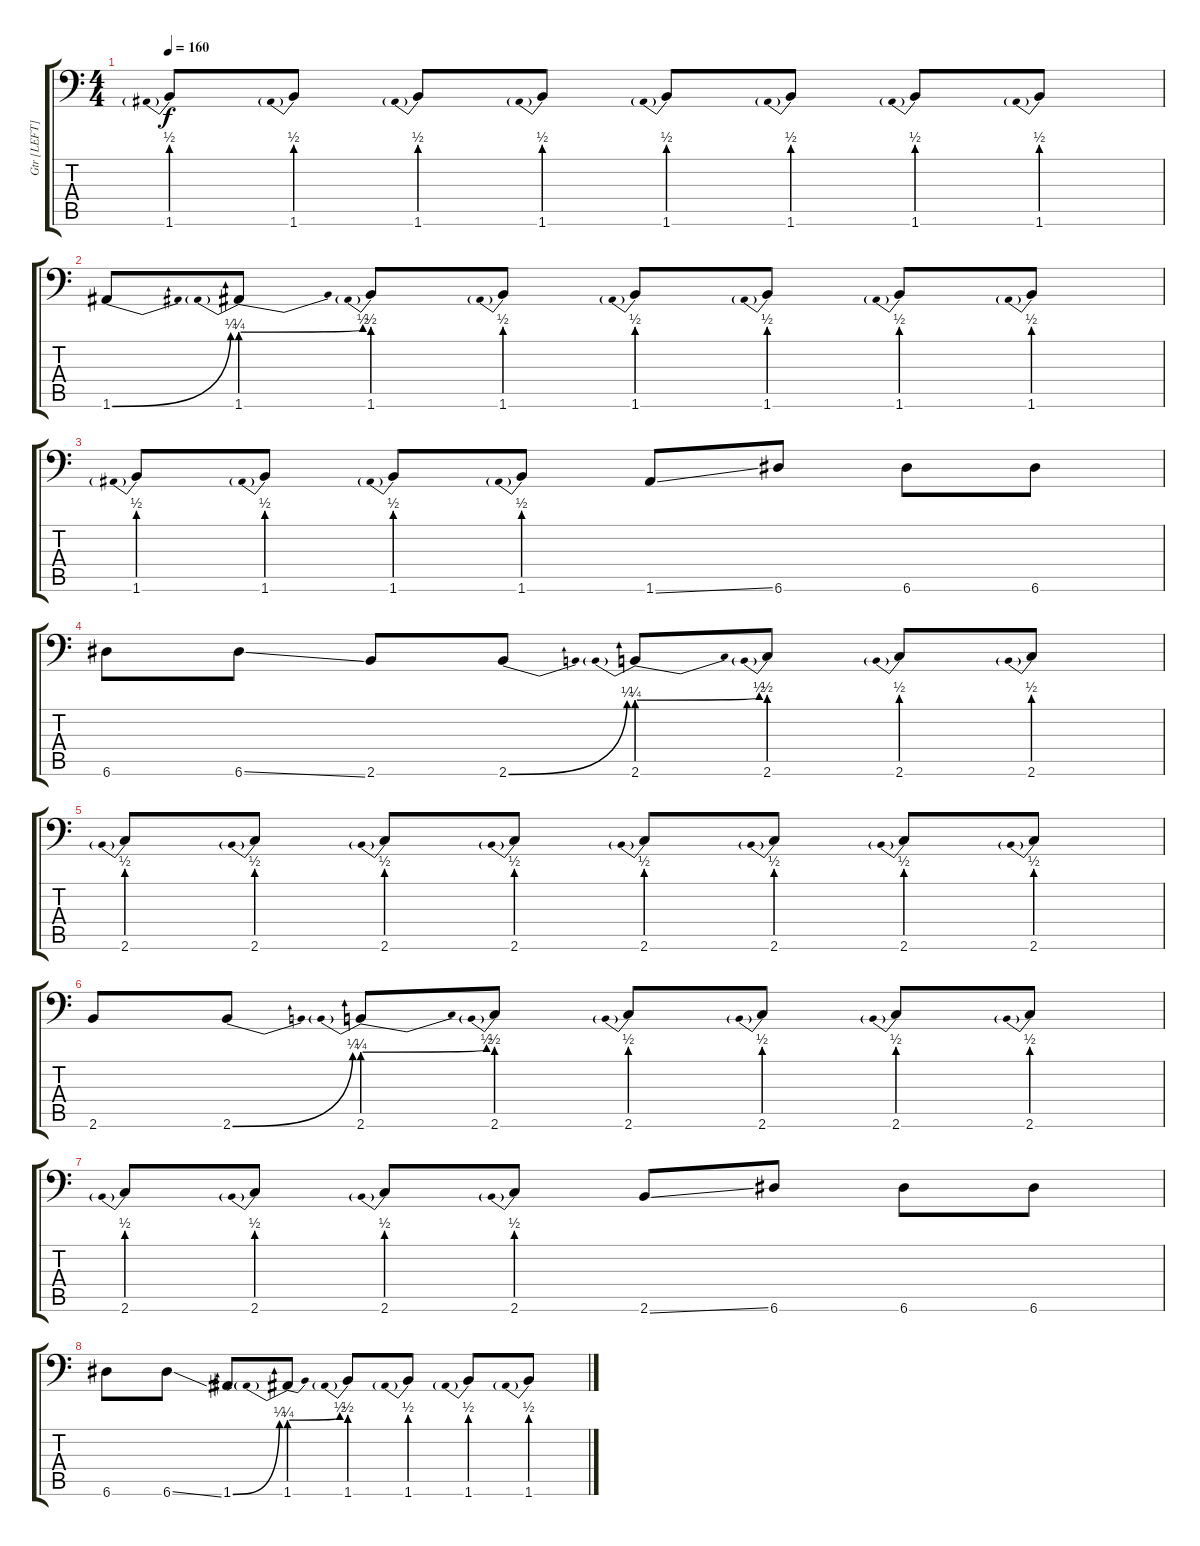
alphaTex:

\track ("Gtr [LEFT]" "Gtr [LEFT]") {instrument distortionguitar}
\staff {score tabs}
\tuning (B3 Gb3 D3 A2 E2 A1) {hide}
\ts (4 4)
\tempo 160
\clef f4
\ks c
1.6{be (prebend 0 2 60 2)}.8{dy f} 1.6{be (prebend 0 2 60 2)}.8 1.6{be (prebend 0 2 60 2)}.8 1.6{be (prebend 0 2 60 2)}.8 1.6{be (prebend 0 2 60 2)}.8 1.6{be (prebend 0 2 60 2)}.8 1.6{be (prebend 0 2 60 2)}.8 1.6{be (prebend 0 2 60 2)}.8 |
1.6{be (bend 0 0 60 1)}.8 1.6{be (prebendbend 0 1 60 2)}.8 1.6{be (prebend 0 2 60 2)}.8 1.6{be (prebend 0 2 60 2)}.8 1.6{be (prebend 0 2 60 2)}.8 1.6{be (prebend 0 2 60 2)}.8 1.6{be (prebend 0 2 60 2)}.8 1.6{be (prebend 0 2 60 2)}.8 |
1.6{be (prebend 0 2 60 2)}.8 1.6{be (prebend 0 2 60 2)}.8 1.6{be (prebend 0 2 60 2)}.8 1.6{be (prebend 0 2 60 2)}.8 1.6{ss}.8 6.6.8 6.6.8 6.6.8 |
6.6.8 6.6{ss}.8 2.6.8 2.6{be (bend 0 0 60 1)}.8 2.6{be (prebendbend 0 1 60 2)}.8 2.6{be (prebend 0 2 60 2)}.8 2.6{be (prebend 0 2 60 2)}.8 2.6{be (prebend 0 2 60 2)}.8 |
2.6{be (prebend 0 2 60 2)}.8 2.6{be (prebend 0 2 60 2)}.8 2.6{be (prebend 0 2 60 2)}.8 2.6{be (prebend 0 2 60 2)}.8 2.6{be (prebend 0 2 60 2)}.8 2.6{be (prebend 0 2 60 2)}.8 2.6{be (prebend 0 2 60 2)}.8 2.6{be (prebend 0 2 60 2)}.8 |
2.6.8 2.6{be (bend 0 0 60 1)}.8 2.6{be (prebendbend 0 1 60 2)}.8 2.6{be (prebend 0 2 60 2)}.8 2.6{be (prebend 0 2 60 2)}.8 2.6{be (prebend 0 2 60 2)}.8 2.6{be (prebend 0 2 60 2)}.8 2.6{be (prebend 0 2 60 2)}.8 |
2.6{be (prebend 0 2 60 2)}.8 2.6{be (prebend 0 2 60 2)}.8 2.6{be (prebend 0 2 60 2)}.8 2.6{be (prebend 0 2 60 2)}.8 2.6{ss}.8 6.6.8 6.6.8 6.6.8 |
6.6.8 6.6{ss}.8 1.6{be (bend 0 0 60 1)}.8 1.6{be (prebendbend 0 1 60 2)}.8 1.6{be (prebend 0 2 60 2)}.8 1.6{be (prebend 0 2 60 2)}.8 1.6{be (prebend 0 2 60 2)}.8 1.6{be (prebend 0 2 60 2)}.8
